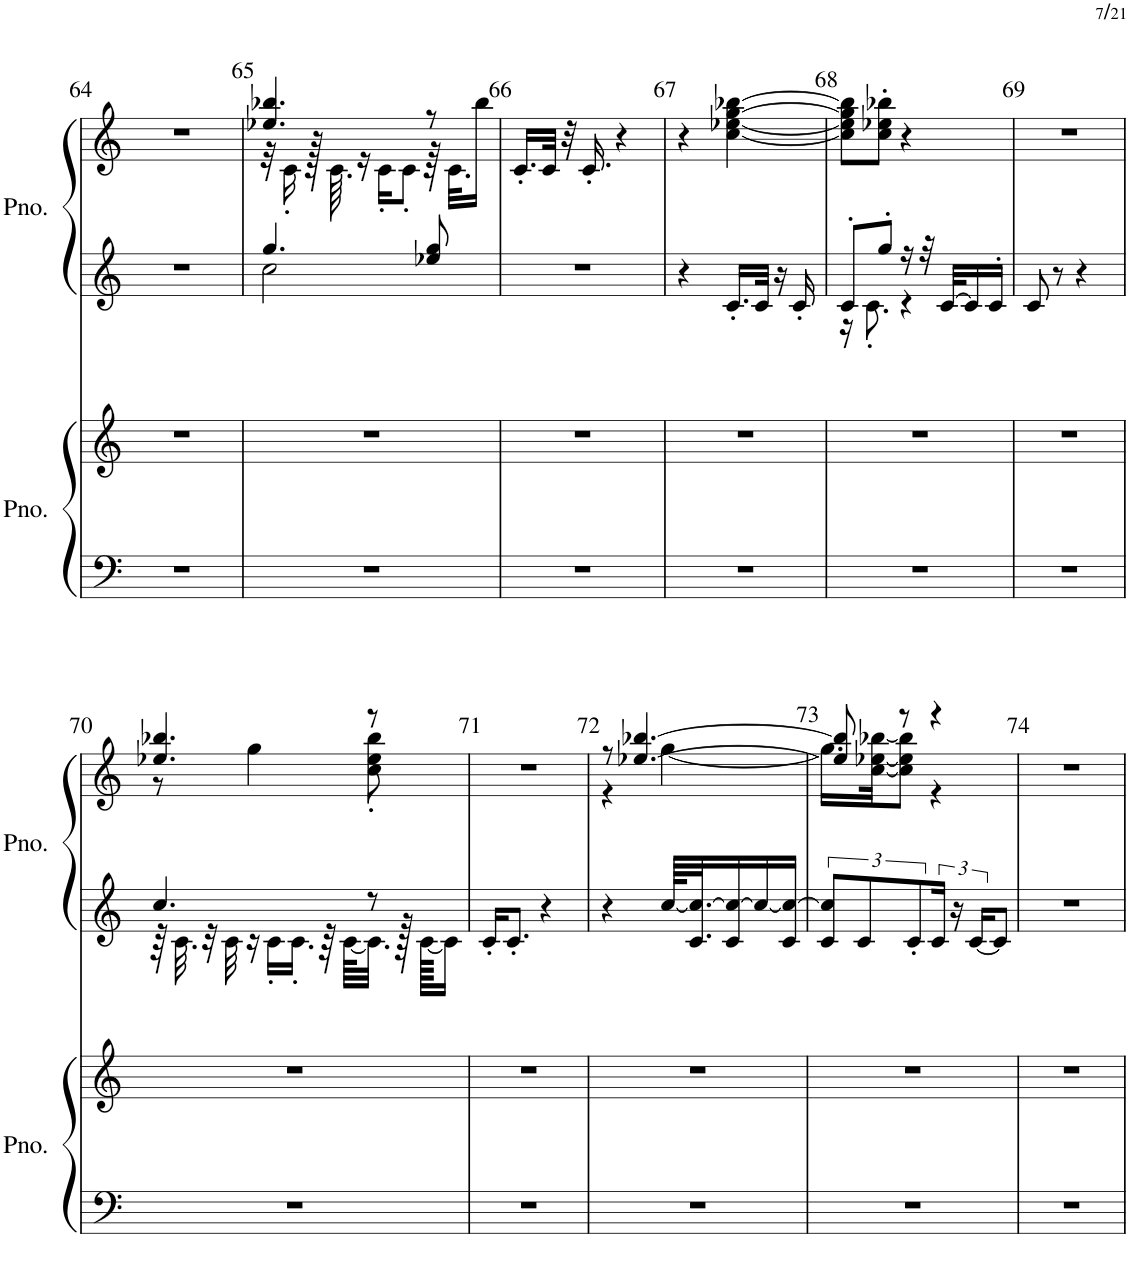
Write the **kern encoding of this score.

**kern	**kern	**kern	**kern
*part2	*part2	*part1	*part1
*staff4	*staff3	*staff2	*staff1
*I"ピアノ	*	*I"ピアノ	*
!!LO:PB:g=z
*clefF4	*clefG2	*clefG2	*clefG2
*k[]	*k[]	*k[]	*k[]
*M4/8	*M4/8	*M4/8	*M4/8
=64	=64	=64	=64
2r	2r	2r	2r
=65	=65	=65	=65
*	*	*^	*^
2r	2r	4.gg/	2cc\	4.ee-X/ 4.bb-X/	32r
.	.	.	.	.	16c'\
.	.	.	.	.	128r
.	.	.	.	.	64.c\
.	.	.	.	.	16r
.	.	.	.	.	16c'\KL
.	.	.	.	.	8c'\J
.	.	8ee-X/ 8gg/	.	8r	64r
.	.	.	.	.	32.c\KLL
.	.	.	.	.	16bb-\JJ
*	*	*v	*v	*	*
*	*	*	*v	*v
=66	=66	=66	=66
2r	2r	2r	16.c'/LL
.	.	.	32c/JJk
.	.	.	32r
.	.	.	16.c'/
.	.	.	4r
=67	=67	=67	=67
2r	2r	4r	4r
.	.	16.c'/LL	[4cc\ [4ee-X\ [4gg\ [4bb-X\
.	.	32c/JJk	.
.	.	16r	.
.	.	16c'/	.
=68	=68	=68	=68
*	*	*^	*
2r	2r	8c'/L	16r	8cc\] 8ee-\] 8gg\] 8bb-\]L
.	.	.	8.c'\	.
.	.	8gg'/J	.	8cc\' 8ee-X\' 8bb-X\'J
.	.	16r	4r	4r
.	.	32r	.	.
.	.	[32c/KLL	.	.
.	.	16c/]	.	.
.	.	16c'/JJ	.	.
*	*	*v	*v	*
=69	=69	=69	=69
2r	2r	8c/	2r
.	.	8r	.
.	.	4r	.
!!LO:LB:g=z
=70	=70	=70	=70
*	*	*^	*^
2r	2r	4.cc/	64r	4.ee-X/ 4.bb-X/	8r
.	.	.	32.c\	.	.
.	.	.	32r	.	.
.	.	.	32c\	.	.
.	.	.	16r	.	4gg\
.	.	.	16c'\LL	.	.
.	.	.	16.c'\JJ	.	.
.	.	.	64r	.	.
.	.	.	[64c\KLLL	.	.
.	.	8r	32.c\JJJ]	8r	8cc\' 8ee-\' 8bb-\'
.	.	.	128r	.	.
.	.	.	[128c\KKKLL	.	.
.	.	.	16c\JJ]	.	.
*	*	*v	*v	*	*
*	*	*	*v	*v
=71	=71	=71	=71
2r	2r	16c'/KL	2r
.	.	8.c'/J	.
.	.	4r	.
=72	=72	=72	=72
*	*	*	*^
2r	2r	4r	8r	4r
.	.	.	[4.ee-X/ [4.bb-X/	.
.	.	[64cc/KLLL	.	[4gg\
.	.	32.c/ 32.cc/_J	.	.
.	.	16c/ 16cc/_	.	.
.	.	16cc/_	.	.
.	.	16c/ 16cc/_JJ	.	.
=73	=73	=73	=73	=73
2r	2r	12c/ 12cc/]L	8ee-/] 8bb-/]	16.gg\LL]
.	.	12c/	.	.
.	.	.	.	[32cc\ [32ee-X\ [32bb-X\JK
.	.	.	8r	8cc\] 8ee-\] 8bb-\]J
.	.	12c'/	.	.
.	.	24c/Jk	4r	4r
.	.	24r	.	.
.	.	[24c/KL	.	.
.	.	8c/J]	.	.
*	*	*	*v	*v
=74	=74	=74	=74
2r	2r	2r	2r
=	=	=	=
*-	*-	*-	*-
